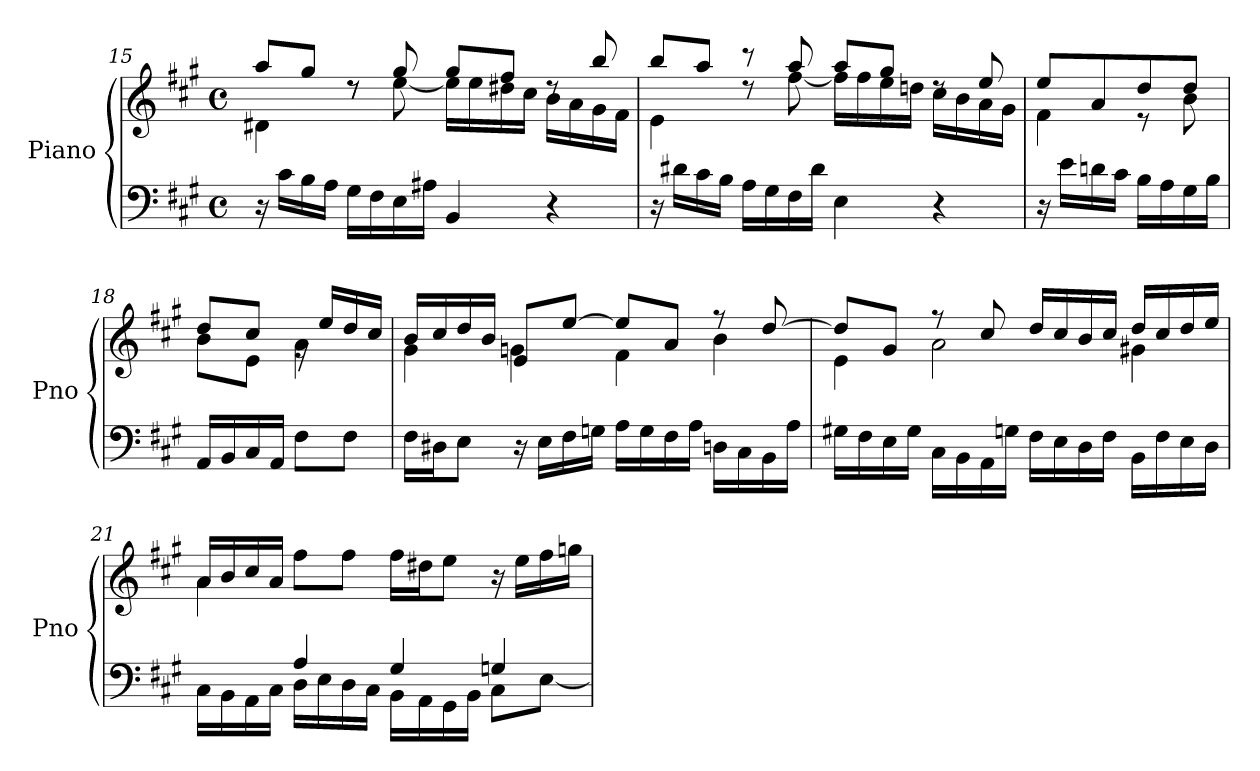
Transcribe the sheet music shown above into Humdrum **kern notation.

**kern	**kern
*part1	*part1
*staff2	*staff1
*I"Piano	*
*I'Pno	*
!!LO:LB:g=z
*clefF4	*clefG2
*k[f#c#g#]	*k[f#c#g#]
*M4/4	*M4/4
*met(c)	*met(c)
=15	=15
*	*^
16r	8aa/L	4d#X\
16c#\LL	.	.
16B\	8gg#/J	.
16A\JJ	.	.
16G#\LL	8rdd	8rdd
16F#\	.	.
16E\	8gg#/	[8ee\
16A#X\JJ	.	.
4BB/	8gg#/L	16ee\LL]
.	.	16ee\
.	8ff#/J	16dd#X\
.	.	16cc#\JJ
4r	8rdd	16b\LL
.	.	16a\
.	8bb/	16g#\
.	.	16f#\JJ
=16	=16	=16
16r	8bb/L	4e\
16d#X\LL	.	.
16c#\	8aa/J	.
16B\JJ	.	.
16A\LL	8r	8rdd
16G#\	.	.
16F#\	8aa/	[8ff#\
16d#\JJ	.	.
4E\	8aa/L	16ff#\LL]
.	.	16ff#\
.	8gg#/J	16ee\
.	.	16ddn\JJ
4r	8rdd	16cc#\LL
.	.	16b\
.	8ee/	16a\
.	.	16g#\JJ
=17	=17	=17
16r	8ee/L	4f#\
16e\LL	.	.
16dn\	8a/	.
16c#\JJ	.	.
16B\LL	8dd/	8r
16A\	.	.
16G#\	8dd/J	8b\
16B\JJ	.	.
!!LO:LB:g=z	!!
=18	=18	=18
16AA/LL	8dd/L	8b\L
16BB/	.	.
16C#/	8cc#/J	8e\J
16AA/JJ	.	.
8F#\L	16rg	4a\
.	16ee/LL	.
8F#\J	16dd/	.
.	16cc#/JJ	.
=19	=19	=19
16F#\LL	16b/LL	4g#\
16D#X\J	16cc#/	.
8E\J	16dd/	.
.	16b/JJ	.
16r	8e/L	4gn\
16E\LL	.	.
16F#\	[8ee/J	.
16Gn\JJ	.	.
16A\LL	8ee/L]	4f#\
16G\	.	.
16F#\	8a/J	.
16A\JJ	.	.
16Dn\LL	8r	4b\
16C#\	.	.
16BB\	[8dd/	.
16A\JJ	.	.
=20	=20	=20
16G#X\LL	8dd/L]	4e\
16F#\	.	.
16E\	8g#/J	.
16G#\JJ	.	.
16C#\LL	8r	2a\
16BB\	.	.
16AA\	8cc#/	.
16Gn\JJ	.	.
16F#\LL	16dd/LL	.
16E\	16cc#/	.
16D\	16b/	.
16F#\JJ	16cc#/JJ	.
16BB\LL	16dd/LL	4g#X\
16F#\	16cc#/	.
16E\	16dd/	.
16D\JJ	16ee/JJ	.
!!LO:LB:g=z	!!
=21	=21	=21
*^	*	*
16C#\LL	4ryy	16a/LL	4a\
16BB\	.	16b/	.
16AA\	.	16cc#/	.
16C#\JJ	.	16a/JJ	.
4A/	16D\LL	8ff#\L	2.ryy
.	16E\	.	.
.	16D\	8ff#\J	.
.	16C#\JJ	.	.
4G#/	16BB\LL	16ff#\LL	.
.	16AA\	16dd#X\J	.
.	16GG#\	8ee\J	.
.	16BB\JJ	.	.
4Gn/	8C#\L	16r	.
.	.	16ee\LL	.
.	[8E\J	16ff#\	.
.	.	16ggn\JJ	.
*v	*v	*	*
*	*v	*v
=	=
*-	*-
